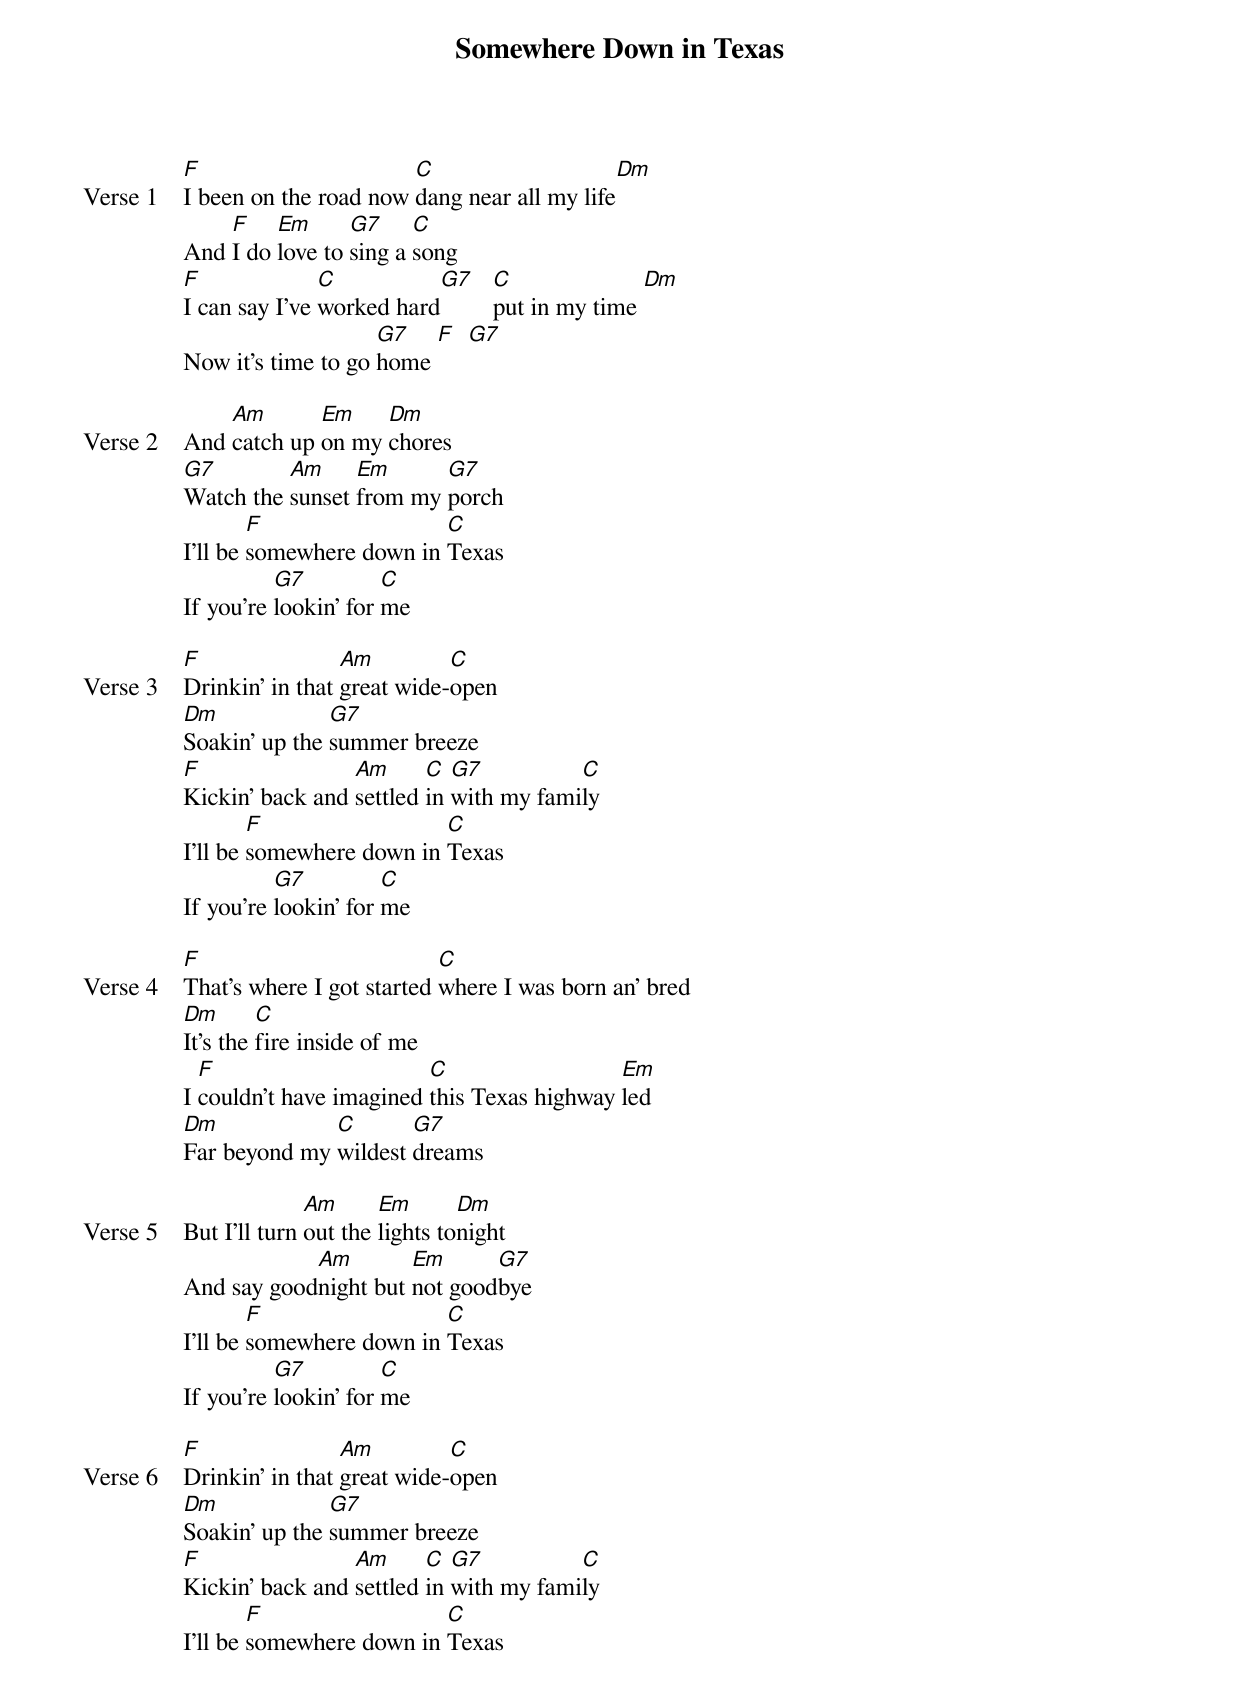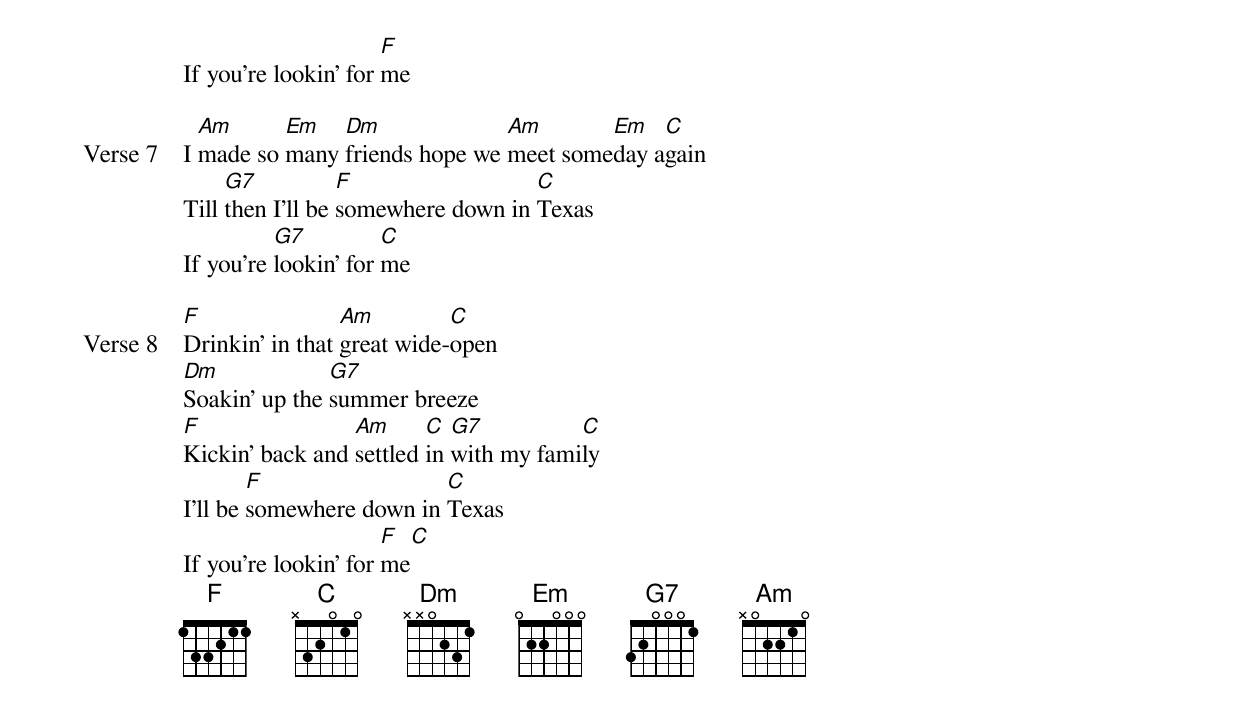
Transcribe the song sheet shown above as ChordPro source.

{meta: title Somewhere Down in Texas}
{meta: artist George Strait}
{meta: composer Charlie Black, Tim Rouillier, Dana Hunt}
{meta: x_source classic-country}
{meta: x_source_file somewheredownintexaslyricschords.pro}
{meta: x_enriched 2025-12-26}

{start_of_verse: Verse 1}
[F]I been on the road now [C]dang near all my life[Dm]
And [F]I do [Em]love to [G7]sing a [C]song
[F]I can say I've [C]worked hard[G7]   [C]put in my time [Dm]
Now it's time to go [G7]home [F]  [G7]
{end_of_verse}

{start_of_verse: Verse 2}
And [Am]catch up [Em]on my [Dm]chores
[G7]Watch the [Am]sunset [Em]from my [G7]porch
I'll be [F]somewhere down in [C]Texas
If you're [G7]lookin' for [C]me
{end_of_verse}

{start_of_verse: Verse 3}
[F]Drinkin' in that [Am]great wide-[C]open
[Dm]Soakin' up the [G7]summer breeze
[F]Kickin' back and [Am]settled [C]in [G7]with my fami[C]ly
I'll be [F]somewhere down in [C]Texas
If you're [G7]lookin' for [C]me
{end_of_verse}

{start_of_verse: Verse 4}
[F]That's where I got started [C]where I was born an' bred
[Dm]It's the [C]fire inside of me
I [F]couldn't have imagined [C]this Texas highway [Em]led
[Dm]Far beyond my [C]wildest [G7]dreams
{end_of_verse}

{start_of_verse: Verse 5}
But I'll turn [Am]out the [Em]lights to[Dm]night
And say good[Am]night but [Em]not good[G7]bye
I'll be [F]somewhere down in [C]Texas
If you're [G7]lookin' for [C]me
{end_of_verse}

{start_of_verse: Verse 6}
[F]Drinkin' in that [Am]great wide-[C]open
[Dm]Soakin' up the [G7]summer breeze
[F]Kickin' back and [Am]settled [C]in [G7]with my fami[C]ly
I'll be [F]somewhere down in [C]Texas
If you're lookin' for [F]me
{end_of_verse}

{start_of_verse: Verse 7}
I [Am]made so [Em]many [Dm]friends hope we [Am]meet some[Em]day a[C]gain
Till [G7]then I'll be [F]somewhere down in [C]Texas
If you're [G7]lookin' for [C]me
{end_of_verse}

{start_of_verse: Verse 8}
[F]Drinkin' in that [Am]great wide-[C]open
[Dm]Soakin' up the [G7]summer breeze
[F]Kickin' back and [Am]settled [C]in [G7]with my fami[C]ly
I'll be [F]somewhere down in [C]Texas
If you're lookin' for [F]me[C]
{end_of_verse}
